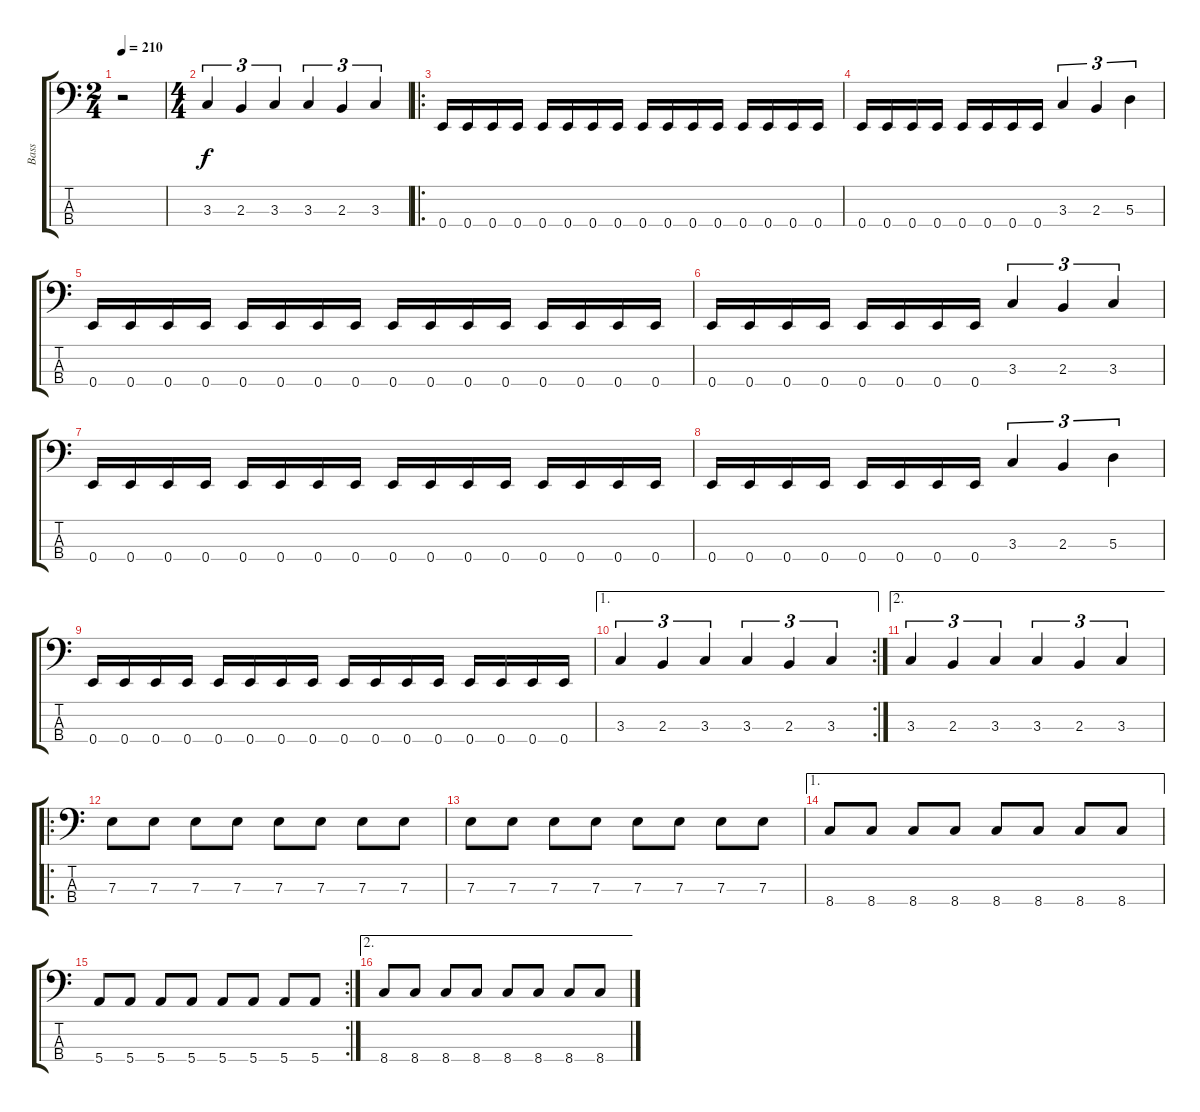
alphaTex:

\track ("Bass" "Bass") {instrument electricbassfinger}
\staff {score tabs}
\tuning (G2 D2 A1 E1) {hide}
\ts (2 4)
\tempo 210
\clef f4
\ks c
r.2{dy f instrument electricbassfinger} |
\ts (4 4)
3.3.4{tu (3 2)} 2.3.4{tu (3 2)} 3.3.4{tu (3 2)} 3.3.4{tu (3 2)} 2.3.4{tu (3 2)} 3.3.4{tu (3 2)} |
\ro
0.4.16 0.4.16 0.4.16 0.4.16 0.4.16 0.4.16 0.4.16 0.4.16 0.4.16 0.4.16 0.4.16 0.4.16 0.4.16 0.4.16 0.4.16 0.4.16 |
0.4.16 0.4.16 0.4.16 0.4.16 0.4.16 0.4.16 0.4.16 0.4.16 3.3.4{tu (3 2)} 2.3.4{tu (3 2)} 5.3.4{tu (3 2)} |
0.4.16 0.4.16 0.4.16 0.4.16 0.4.16 0.4.16 0.4.16 0.4.16 0.4.16 0.4.16 0.4.16 0.4.16 0.4.16 0.4.16 0.4.16 0.4.16 |
0.4.16 0.4.16 0.4.16 0.4.16 0.4.16 0.4.16 0.4.16 0.4.16 3.3.4{tu (3 2)} 2.3.4{tu (3 2)} 3.3.4{tu (3 2)} |
0.4.16 0.4.16 0.4.16 0.4.16 0.4.16 0.4.16 0.4.16 0.4.16 0.4.16 0.4.16 0.4.16 0.4.16 0.4.16 0.4.16 0.4.16 0.4.16 |
0.4.16 0.4.16 0.4.16 0.4.16 0.4.16 0.4.16 0.4.16 0.4.16 3.3.4{tu (3 2)} 2.3.4{tu (3 2)} 5.3.4{tu (3 2)} |
0.4.16 0.4.16 0.4.16 0.4.16 0.4.16 0.4.16 0.4.16 0.4.16 0.4.16 0.4.16 0.4.16 0.4.16 0.4.16 0.4.16 0.4.16 0.4.16 |
\ae 1
\rc 2
3.3.4{tu (3 2)} 2.3.4{tu (3 2)} 3.3.4{tu (3 2)} 3.3.4{tu (3 2)} 2.3.4{tu (3 2)} 3.3.4{tu (3 2)} |
\ae 2
3.3.4{tu (3 2)} 2.3.4{tu (3 2)} 3.3.4{tu (3 2)} 3.3.4{tu (3 2)} 2.3.4{tu (3 2)} 3.3.4{tu (3 2)} |
\ro
7.3.8 7.3.8 7.3.8 7.3.8 7.3.8 7.3.8 7.3.8 7.3.8 |
7.3.8 7.3.8 7.3.8 7.3.8 7.3.8 7.3.8 7.3.8 7.3.8 |
\ae 1
8.4.8 8.4.8 8.4.8 8.4.8 8.4.8 8.4.8 8.4.8 8.4.8 |
\rc 2
5.4.8 5.4.8 5.4.8 5.4.8 5.4.8 5.4.8 5.4.8 5.4.8 |
\ae 2
8.4.8 8.4.8 8.4.8 8.4.8 8.4.8 8.4.8 8.4.8 8.4.8
